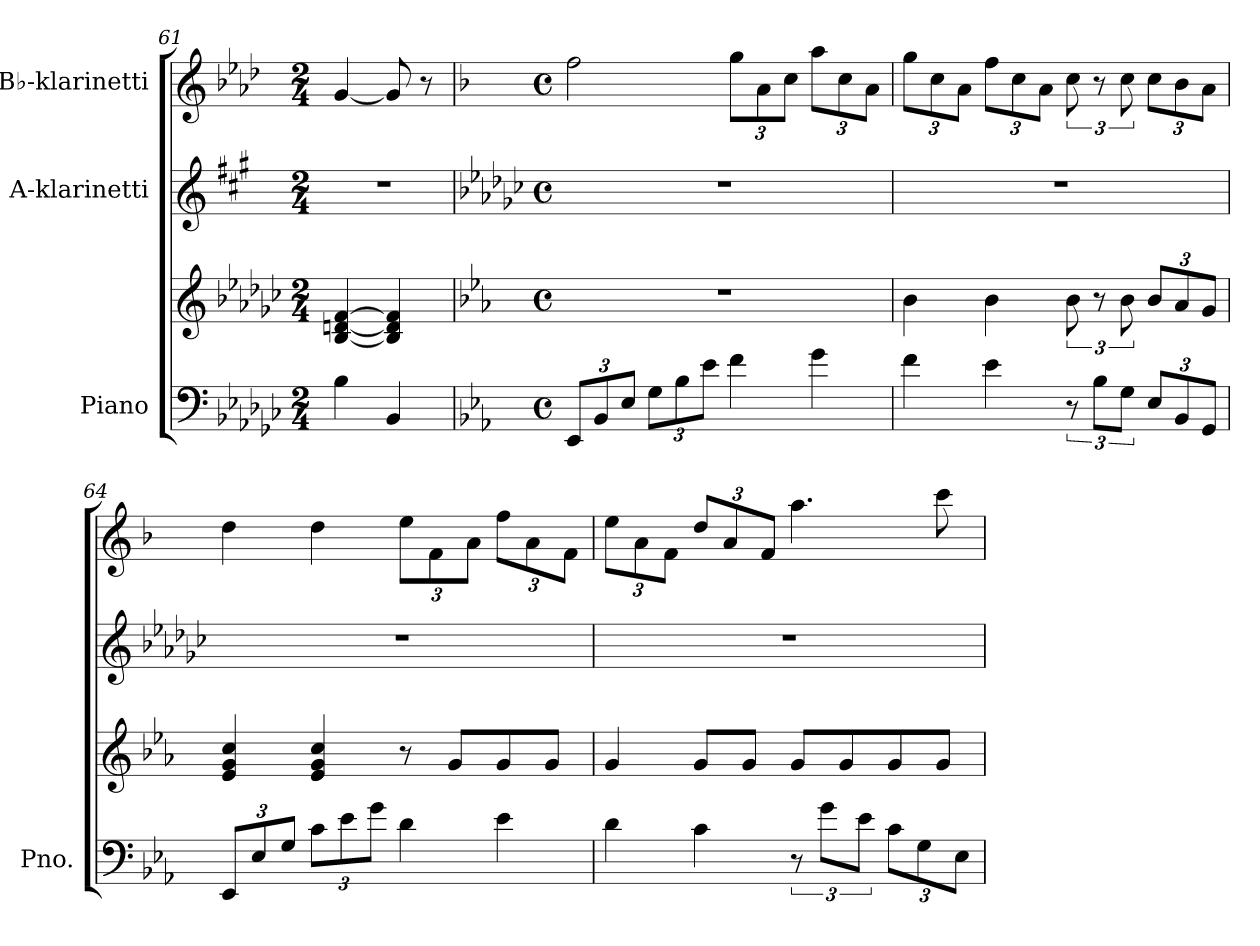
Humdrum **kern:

**kern	**kern	**kern	**kern
*part3	*part3	*part2	*part1
*staff4	*staff3	*staff2	*staff1
*I"Piano	*	*I"A-klarinetti	*I"B♭-klarinetti
*I'Pno.	*	*	*
!!LO:PB:g=z
*clefF4	*clefG2	*clefG2	*clefG2
*	*	*ITrd2c3	*ITrd1c2
*k[b-e-a-d-g-c-]	*k[b-e-a-d-g-c-]	*k[f#c#g#d#a#e#]	*k[b-e-a-d-g-c-]
*M2/4	*M2/4	*M2/4	*M2/4
=61	=61	=61	=61
4B-\	[4B-/ [4dn/ [4f/	2r	[4f/
4BB-/	4B-/] 4d/] 4f/]	.	8f/]
.	.	.	8r
=62	=62	=62	=62
*k[b-e-a-]	*k[b-e-a-]	*k[b-e-a-]	*k[b-e-a-]
*M4/4	*M4/4	*M4/4	*M4/4
*met(c)	*met(c)	*met(c)	*met(c)
*Xbrackettup	*	*	*
12EE-/L	1r	1r	2ee-\
12BB-/	.	.	.
12E-/J	.	.	.
12G\L	.	.	.
12B-\	.	.	.
12e-\J	.	.	.
*	*	*	*Xbrackettup
4f\	.	.	12ff\L
.	.	.	12g\
.	.	.	12b-\J
4g\	.	.	12gg\L
.	.	.	12b-\
.	.	.	12g\J
=63	=63	=63	=63
4f\	4b-\	1r	12ff\L
.	.	.	12b-\
.	.	.	12g\J
4e-\	4b-\	.	12ee-\L
.	.	.	12b-\
.	.	.	12g\J
*brackettup	*	*	*brackettup
12r	12b-\	.	12b-\
12B-\L	12r	.	12r
12G\J	12b-\	.	12b-\
*Xbrackettup	*Xbrackettup	*	*Xbrackettup
12E-/L	12b-/L	.	12b-\L
12BB-/	12a-/	.	12a-\
12GG/J	12g/J	.	12g\J
!!LO:LB:g=z
=64	=64	=64	=64
12EE-/L	4e-/ 4g/ 4cc/	1r	4cc\
12E-/	.	.	.
12G/J	.	.	.
12c\L	4e-/ 4g/ 4cc/	.	4cc\
12e-\	.	.	.
12g\J	.	.	.
4d\	8r	.	12dd\L
.	.	.	12e-\
.	8g/L	.	.
.	.	.	12g\J
4e-\	8g/	.	12ee-\L
.	.	.	12g\
.	8g/J	.	.
.	.	.	12e-\J
=65	=65	=65	=65
4d\	4g/	1r	12dd\L
.	.	.	12g\
.	.	.	12e-\J
4c\	8g/L	.	12cc/L
.	.	.	12g/
.	8g/J	.	.
.	.	.	12e-/J
*brackettup	*	*	*
12r	8g/L	.	4.gg\
12g\L	.	.	.
.	8g/	.	.
12e-\J	.	.	.
*Xbrackettup	*	*	*
12c\L	8g/	.	.
12G\	.	.	.
.	8g/J	.	8bb-\
12E-\J	.	.	.
=	=	=	=
*-	*-	*-	*-
